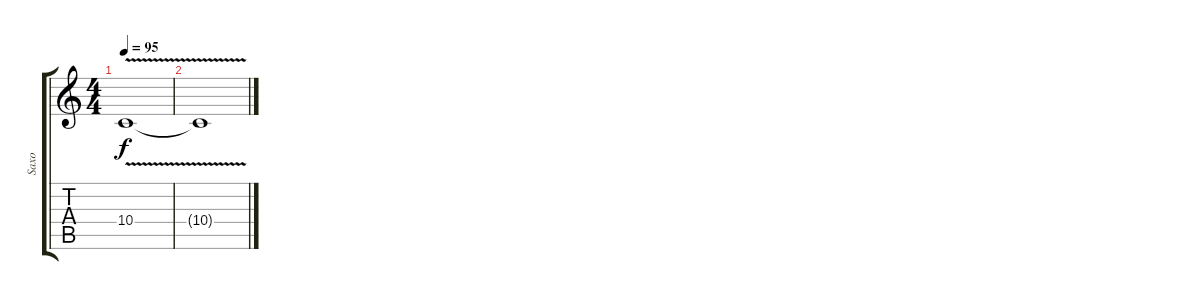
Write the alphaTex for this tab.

\track ("Saxo" "Saxo") {instrument altosax}
\staff {score tabs}
\tuning (E4 B3 G3 D3 A2 E2) {hide}
\ts (4 4)
\tempo 95
\clef g2
\ks c
10.4{v}.1{dy f volume 10} |
10.4{t}.1
